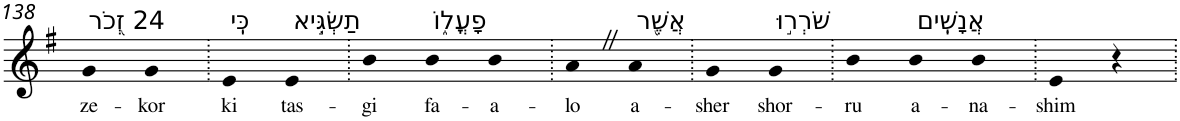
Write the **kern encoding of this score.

**kern	**text
*part1	*part1
*staff1	*staff1
*I"Piano	*
*I'Pno	*
!!LO:PB:g=z
*clefG2	*
*k[f#]	*
*G:	*
=138	=138
!LO:TX:a:t=24 זְ֭כֹר	!
!	!LO:LY:b
4g	ze-
!	!LO:LY:b
4g	-kor
=139.	=139.
!LO:TX:a:t=כִּֽי	!
!	!LO:LY:b
4e	ki
!LO:TX:a:t=תַשְׂגִּ֣יא	!
!	!LO:LY:b
4e	tas-
=140.	=140.
!	!LO:LY:b
4b	-gi
!LO:TX:a:t=פָעֳל֑וֹ	!
!	!LO:LY:b
4b	fa-
!	!LO:LY:b
4b	-a-
=141.	=141.
!	!LO:LY:b
4aZ	-lo
!LO:TX:a:t=אֲשֶׁ֖ר	!
!	!LO:LY:b
4a	a-
=142.	=142.
!	!LO:LY:b
4g	-sher
!LO:TX:a:t=שֹׁרְר֣וּ	!
!	!LO:LY:b
4g	shor-
=143.	=143.
!	!LO:LY:b
4b	-ru
!LO:TX:a:t=אֲנָשִֽׁים	!
!	!LO:LY:b
4b	a-
!	!LO:LY:b
4b	-na-
=144.	=144.
!	!LO:LY:b
4e	-shim
4r	.
=.	=.
*-	*-
